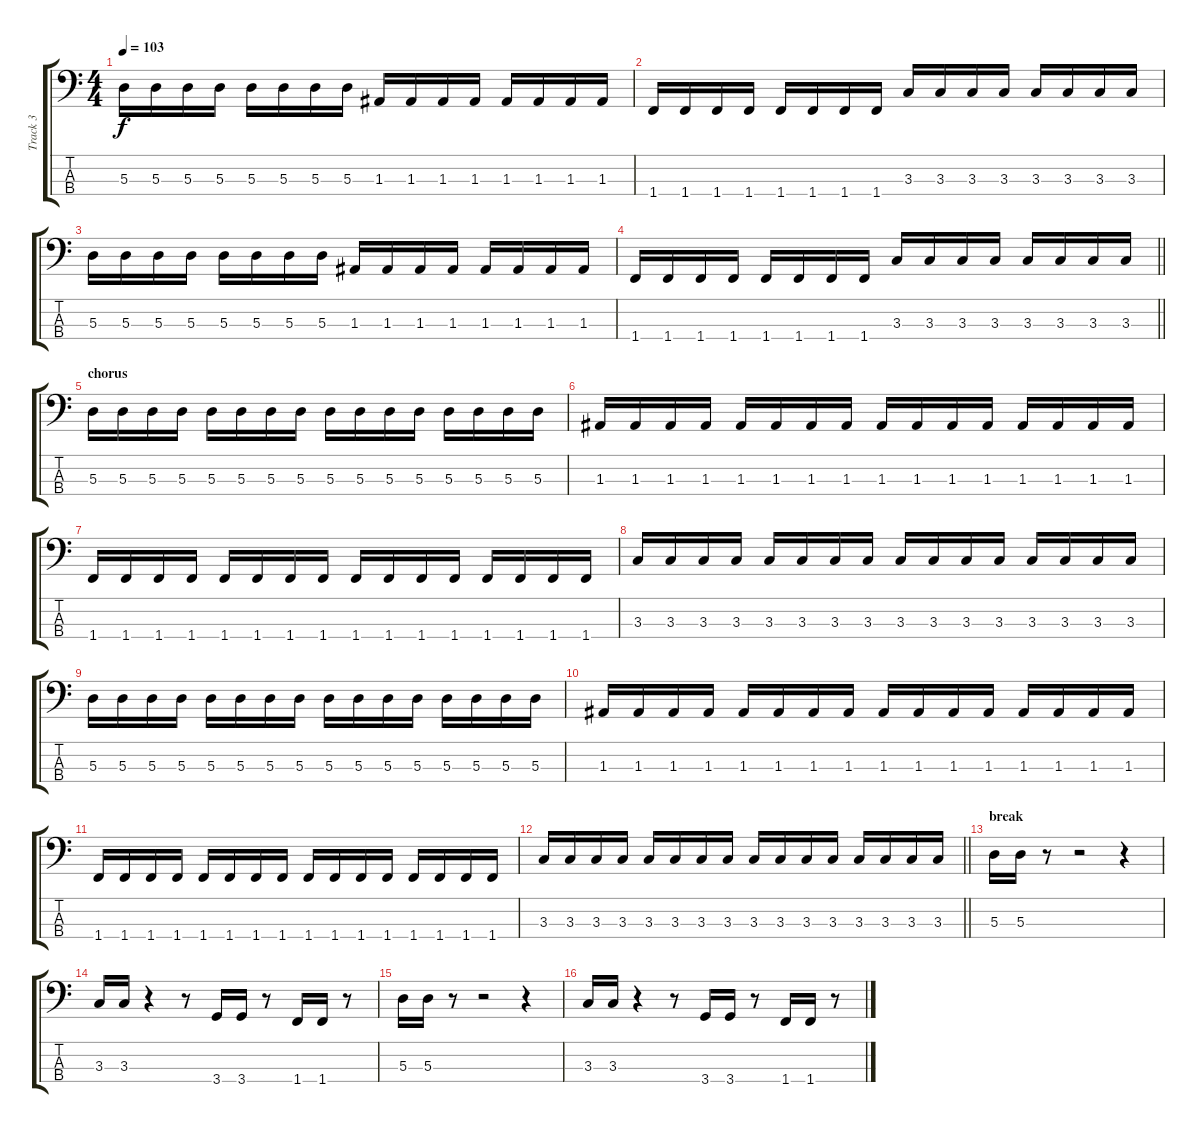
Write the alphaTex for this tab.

\track ("Track 3" "Track 3") {instrument electricbasspick}
\staff {score tabs}
\tuning (G2 D2 A1 E1) {hide}
\ts (4 4)
\tempo 103
\clef f4
\ks c
5.3.16{dy f} 5.3.16 5.3.16 5.3.16 5.3.16 5.3.16 5.3.16 5.3.16 1.3.16 1.3.16 1.3.16 1.3.16 1.3.16 1.3.16 1.3.16 1.3.16 |
1.4.16 1.4.16 1.4.16 1.4.16 1.4.16 1.4.16 1.4.16 1.4.16 3.3.16 3.3.16 3.3.16 3.3.16 3.3.16 3.3.16 3.3.16 3.3.16 |
5.3.16 5.3.16 5.3.16 5.3.16 5.3.16 5.3.16 5.3.16 5.3.16 1.3.16 1.3.16 1.3.16 1.3.16 1.3.16 1.3.16 1.3.16 1.3.16 |
\barLineRight lightlight
1.4.16 1.4.16 1.4.16 1.4.16 1.4.16 1.4.16 1.4.16 1.4.16 3.3.16 3.3.16 3.3.16 3.3.16 3.3.16 3.3.16 3.3.16 3.3.16 |
\section ("" "chorus")
5.3.16 5.3.16 5.3.16 5.3.16 5.3.16 5.3.16 5.3.16 5.3.16 5.3.16 5.3.16 5.3.16 5.3.16 5.3.16 5.3.16 5.3.16 5.3.16 |
1.3.16 1.3.16 1.3.16 1.3.16 1.3.16 1.3.16 1.3.16 1.3.16 1.3.16 1.3.16 1.3.16 1.3.16 1.3.16 1.3.16 1.3.16 1.3.16 |
1.4.16 1.4.16 1.4.16 1.4.16 1.4.16 1.4.16 1.4.16 1.4.16 1.4.16 1.4.16 1.4.16 1.4.16 1.4.16 1.4.16 1.4.16 1.4.16 |
3.3.16 3.3.16 3.3.16 3.3.16 3.3.16 3.3.16 3.3.16 3.3.16 3.3.16 3.3.16 3.3.16 3.3.16 3.3.16 3.3.16 3.3.16 3.3.16 |
5.3.16 5.3.16 5.3.16 5.3.16 5.3.16 5.3.16 5.3.16 5.3.16 5.3.16 5.3.16 5.3.16 5.3.16 5.3.16 5.3.16 5.3.16 5.3.16 |
1.3.16 1.3.16 1.3.16 1.3.16 1.3.16 1.3.16 1.3.16 1.3.16 1.3.16 1.3.16 1.3.16 1.3.16 1.3.16 1.3.16 1.3.16 1.3.16 |
1.4.16 1.4.16 1.4.16 1.4.16 1.4.16 1.4.16 1.4.16 1.4.16 1.4.16 1.4.16 1.4.16 1.4.16 1.4.16 1.4.16 1.4.16 1.4.16 |
\barLineRight lightlight
3.3.16 3.3.16 3.3.16 3.3.16 3.3.16 3.3.16 3.3.16 3.3.16 3.3.16 3.3.16 3.3.16 3.3.16 3.3.16 3.3.16 3.3.16 3.3.16 |
\section ("" "break")
5.3.16 5.3.16 r.8 r.2 r.4 |
3.3.16 3.3.16 r.4 r.8 3.4.16 3.4.16 r.8 1.4.16 1.4.16 r.8 |
5.3.16 5.3.16 r.8 r.2 r.4 |
3.3.16 3.3.16 r.4 r.8 3.4.16 3.4.16 r.8 1.4.16 1.4.16 r.8
